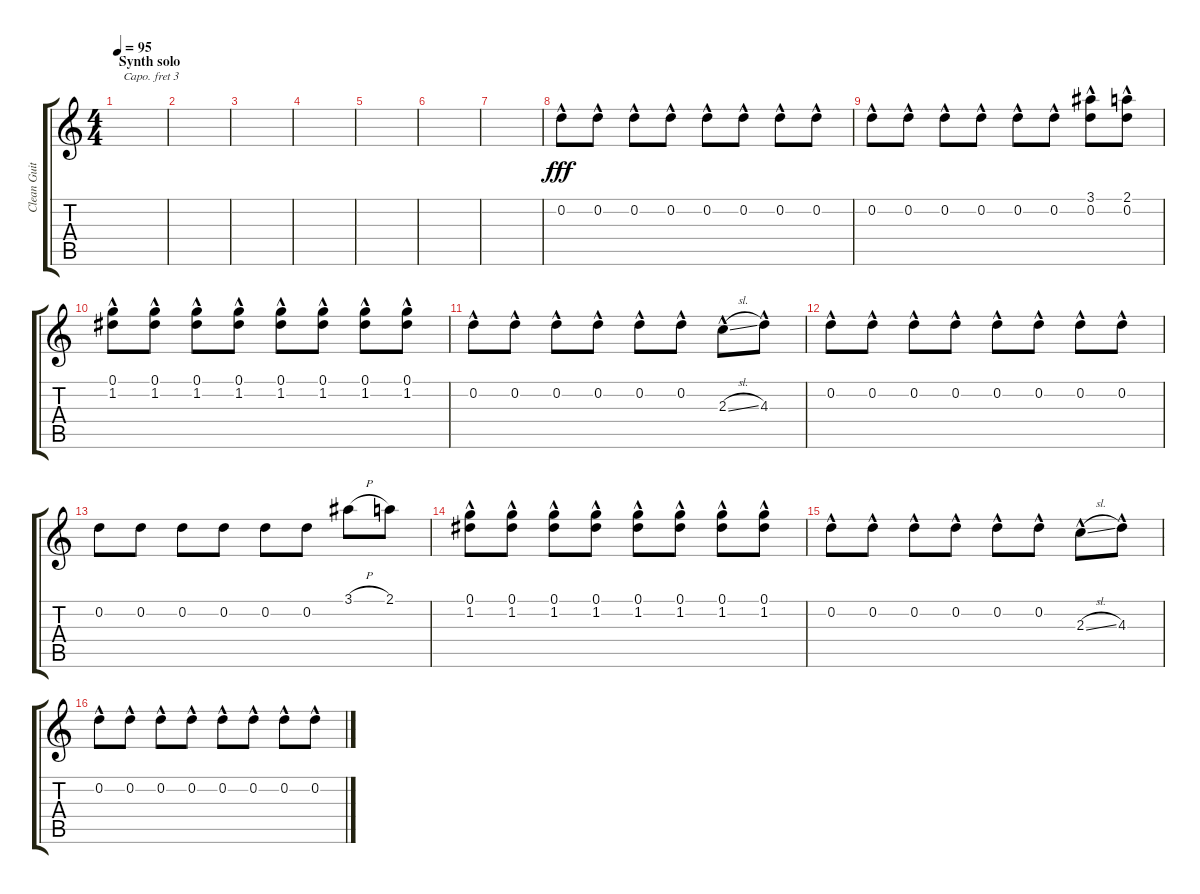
\track ("Clean Guitar" "Clean Guit") {instrument electricguitarjazz}
\staff {score tabs}
\capo 3
\tuning (E4 B3 G3 D3 A2 E2) {hide}
\ts (4 4)
\section ("" "Synth solo")
\tempo 95
\clef g2
\ks c
|
|
|
|
|
|
|
0.2{hac}.8{dy fff} 0.2{hac}.8 0.2{hac}.8 0.2{hac}.8 0.2{hac}.8 0.2{hac}.8 0.2{hac}.8 0.2{hac}.8 |
0.2{hac}.8 0.2{hac}.8 0.2{hac}.8 0.2{hac}.8 0.2{hac}.8 0.2{hac}.8 (3.1{hac} 0.2).8 (2.1{hac} 0.2).8 |
(0.1 1.2{hac}).8 (0.1 1.2{hac}).8 (0.1 1.2{hac}).8 (0.1 1.2{hac}).8 (0.1 1.2{hac}).8 (0.1 1.2{hac}).8 (0.1 1.2{hac}).8 (0.1 1.2{hac}).8 |
0.2{hac}.8 0.2{hac}.8 0.2{hac}.8 0.2{hac}.8 0.2{hac}.8 0.2{hac}.8 2.3{sl hac}.8 4.3{hac}.8 |
0.2{hac}.8 0.2{hac}.8 0.2{hac}.8 0.2{hac}.8 0.2{hac}.8 0.2{hac}.8 0.2{hac}.8 0.2{hac}.8 |
0.2.8 0.2.8 0.2.8 0.2.8 0.2.8 0.2.8 3.1{h}.8 2.1.8 |
(0.1 1.2{hac}).8 (0.1 1.2{hac}).8 (0.1 1.2{hac}).8 (0.1 1.2{hac}).8 (0.1 1.2{hac}).8 (0.1 1.2{hac}).8 (0.1 1.2{hac}).8 (0.1 1.2{hac}).8 |
0.2{hac}.8 0.2{hac}.8 0.2{hac}.8 0.2{hac}.8 0.2{hac}.8 0.2{hac}.8 2.3{sl hac}.8 4.3{hac}.8 |
0.2{hac}.8 0.2{hac}.8 0.2{hac}.8 0.2{hac}.8 0.2{hac}.8 0.2{hac}.8 0.2{hac}.8 0.2{hac}.8
